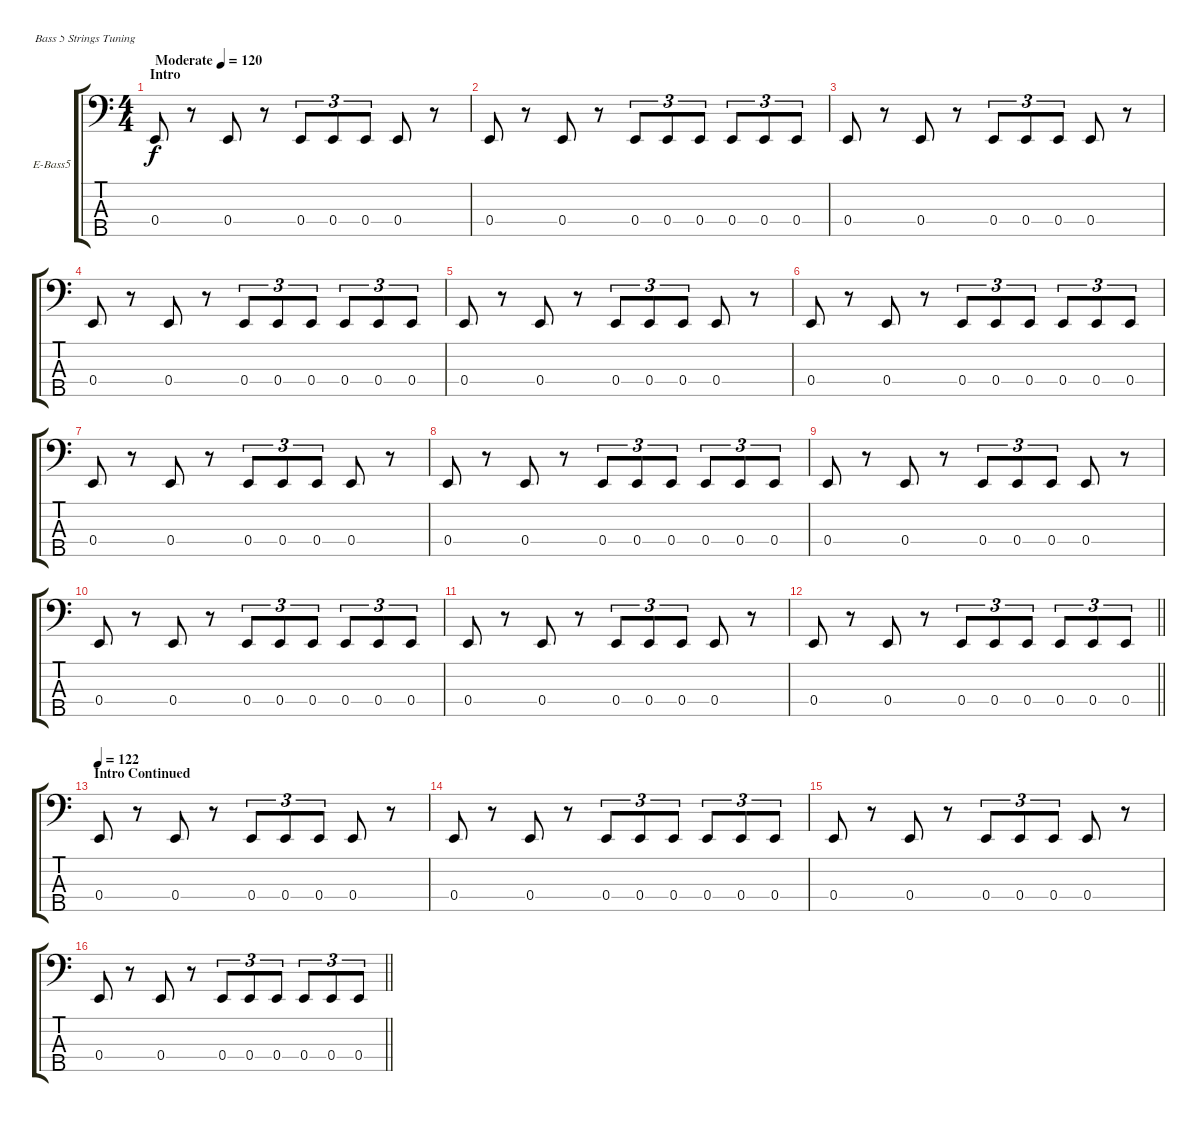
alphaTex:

\bracketExtendMode groupsimilarinstruments
\firstSystemTrackNameOrientation horizontal
\otherSystemsTrackNameOrientation horizontal
\track ("Rob Trujillo" "E-Bass5") {instrument electricbassfinger}
\staff {score tabs}
\tuning (G2 D2 A1 E1 B0)
\ts (4 4)
\beaming (8 2 2 2 2)
\section ("" "Intro")
\tempo (120 "Moderate")
\clef f4
\ks c
0.4.8{dy f instrument electricbassfinger} r.8 0.4.8 r.8 0.4.8{tu (3 2)} 0.4.8{tu (3 2)} 0.4.8{tu (3 2)} 0.4.8 r.8 |
0.4.8 r.8 0.4.8 r.8 0.4.8{tu (3 2)} 0.4.8{tu (3 2)} 0.4.8{tu (3 2)} 0.4.8{tu (3 2)} 0.4.8{tu (3 2)} 0.4.8{tu (3 2)} |
0.4.8 r.8 0.4.8 r.8 0.4.8{tu (3 2)} 0.4.8{tu (3 2)} 0.4.8{tu (3 2)} 0.4.8 r.8 |
0.4.8 r.8 0.4.8 r.8 0.4.8{tu (3 2)} 0.4.8{tu (3 2)} 0.4.8{tu (3 2)} 0.4.8{tu (3 2)} 0.4.8{tu (3 2)} 0.4.8{tu (3 2)} |
0.4.8 r.8 0.4.8 r.8 0.4.8{tu (3 2)} 0.4.8{tu (3 2)} 0.4.8{tu (3 2)} 0.4.8 r.8 |
0.4.8 r.8 0.4.8 r.8 0.4.8{tu (3 2)} 0.4.8{tu (3 2)} 0.4.8{tu (3 2)} 0.4.8{tu (3 2)} 0.4.8{tu (3 2)} 0.4.8{tu (3 2)} |
0.4.8 r.8 0.4.8 r.8 0.4.8{tu (3 2)} 0.4.8{tu (3 2)} 0.4.8{tu (3 2)} 0.4.8 r.8 |
0.4.8 r.8 0.4.8 r.8 0.4.8{tu (3 2)} 0.4.8{tu (3 2)} 0.4.8{tu (3 2)} 0.4.8{tu (3 2)} 0.4.8{tu (3 2)} 0.4.8{tu (3 2)} |
0.4.8 r.8 0.4.8 r.8 0.4.8{tu (3 2)} 0.4.8{tu (3 2)} 0.4.8{tu (3 2)} 0.4.8 r.8 |
0.4.8 r.8 0.4.8 r.8 0.4.8{tu (3 2)} 0.4.8{tu (3 2)} 0.4.8{tu (3 2)} 0.4.8{tu (3 2)} 0.4.8{tu (3 2)} 0.4.8{tu (3 2)} |
0.4.8 r.8 0.4.8 r.8 0.4.8{tu (3 2)} 0.4.8{tu (3 2)} 0.4.8{tu (3 2)} 0.4.8 r.8 |
\barLineRight lightlight
0.4.8 r.8 0.4.8 r.8 0.4.8{tu (3 2)} 0.4.8{tu (3 2)} 0.4.8{tu (3 2)} 0.4.8{tu (3 2)} 0.4.8{tu (3 2)} 0.4.8{tu (3 2)} |
\section ("" "Intro Continued")
\tempo 122
0.4.8 r.8 0.4.8 r.8 0.4.8{tu (3 2)} 0.4.8{tu (3 2)} 0.4.8{tu (3 2)} 0.4.8 r.8 |
0.4.8 r.8 0.4.8 r.8 0.4.8{tu (3 2)} 0.4.8{tu (3 2)} 0.4.8{tu (3 2)} 0.4.8{tu (3 2)} 0.4.8{tu (3 2)} 0.4.8{tu (3 2)} |
0.4.8 r.8 0.4.8 r.8 0.4.8{tu (3 2)} 0.4.8{tu (3 2)} 0.4.8{tu (3 2)} 0.4.8 r.8 |
\barLineRight lightlight
0.4.8 r.8 0.4.8 r.8 0.4.8{tu (3 2)} 0.4.8{tu (3 2)} 0.4.8{tu (3 2)} 0.4.8{tu (3 2)} 0.4.8{tu (3 2)} 0.4.8{tu (3 2)}
